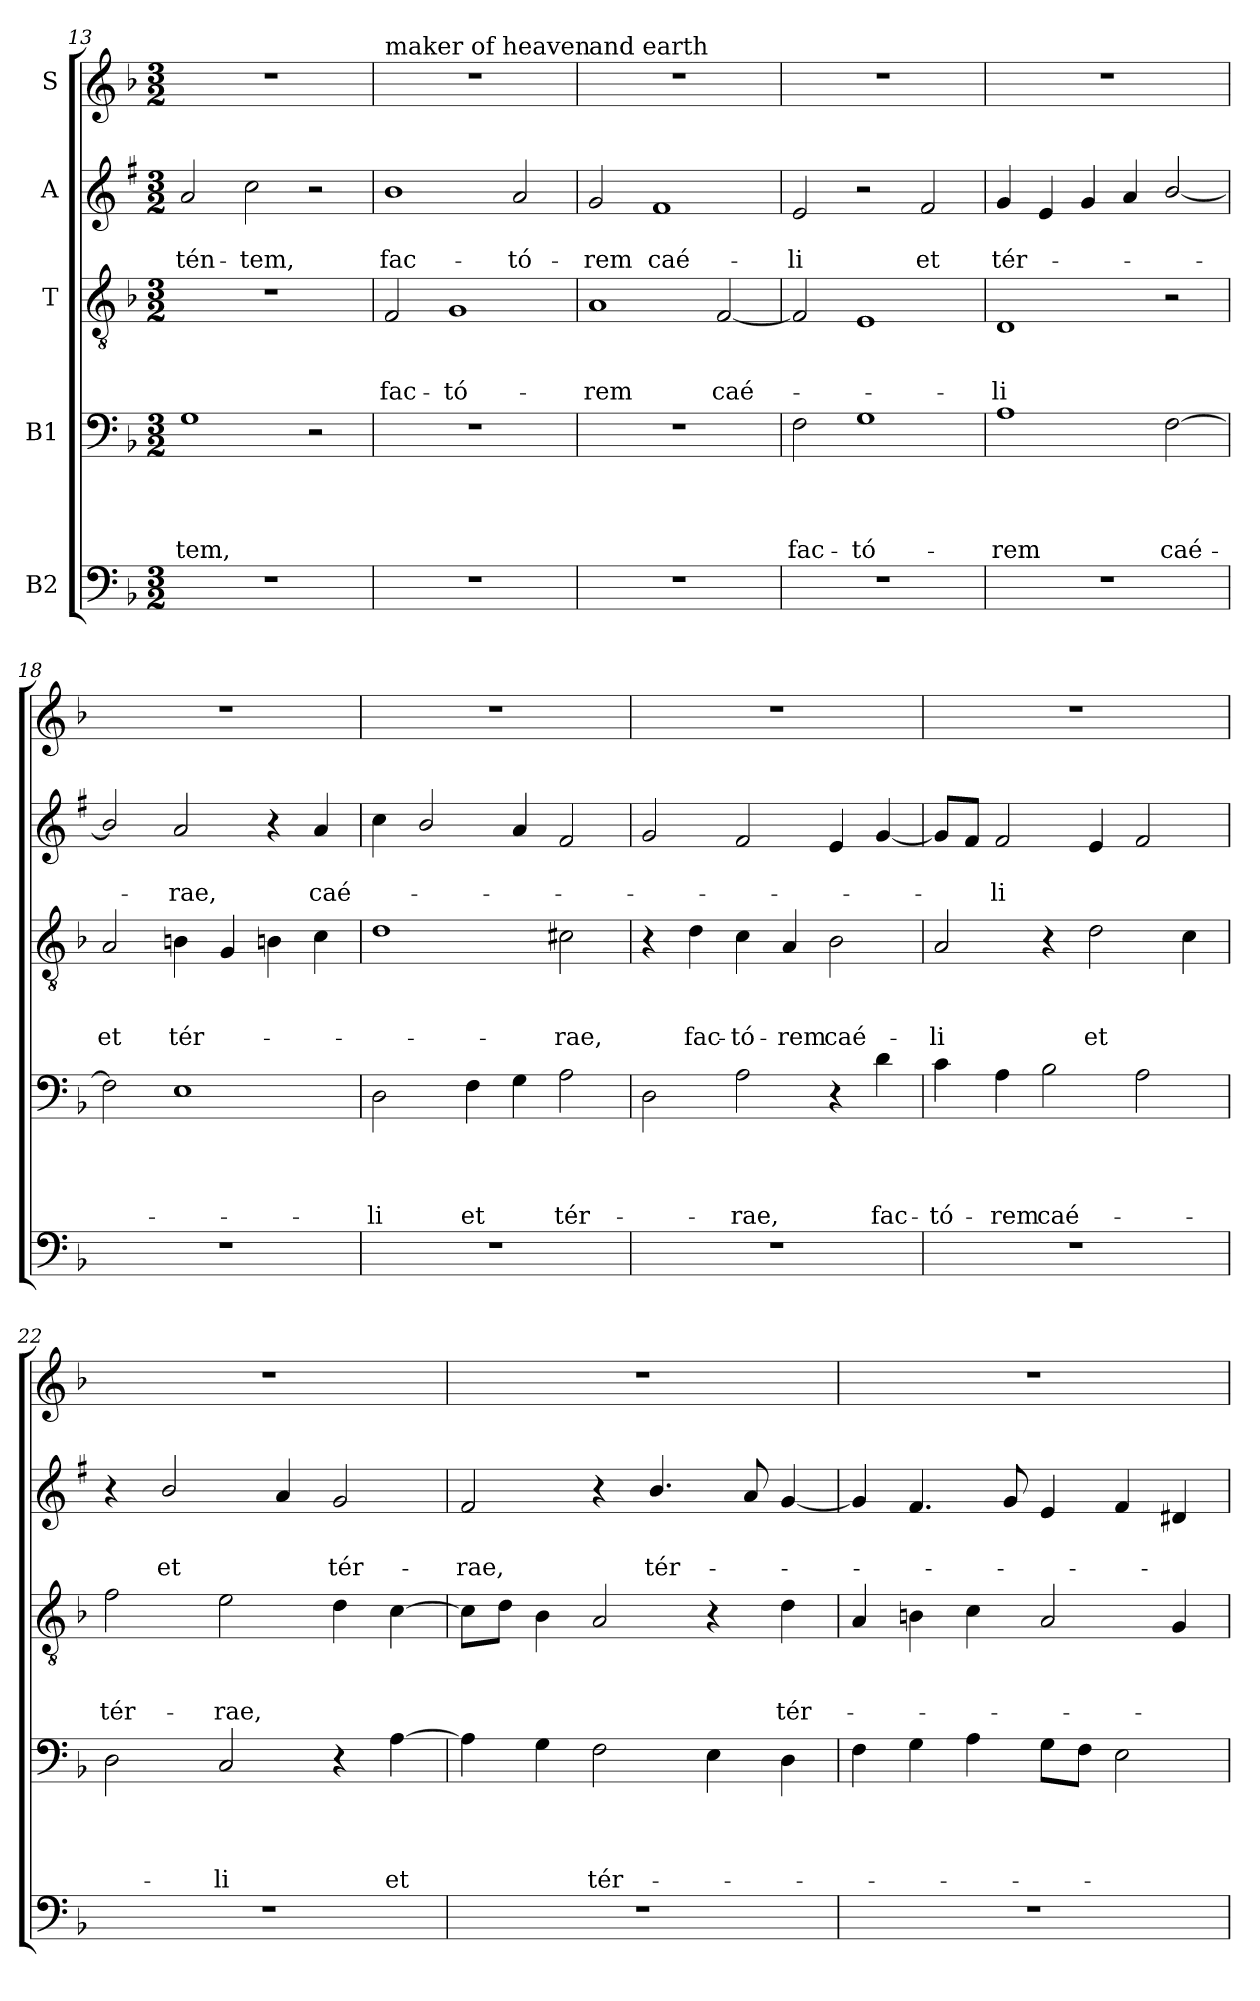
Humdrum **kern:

**kern	**kern	**text	**text	**text	**text	**kern	**text	**text	**text	**kern	**text	**text	**kern
*part5	*part4	*part4	*part4	*part4	*part4	*part3	*part3	*part3	*part3	*part2	*part2	*part2	*part1
*staff5	*staff4	*staff4	*staff4	*staff4	*staff4	*staff3	*staff3	*staff3	*staff3	*staff2	*staff2	*staff2	*staff1
*I"B2	*I"B1	*	*	*	*	*I"T	*	*	*	*I"A	*	*	*I"S
*clefF4	*clefF4	*	*	*	*	*clefGv2	*	*	*	*clefG2	*	*	*clefG2
*ITrd7c12	*	*	*	*	*	*	*	*	*	*ITrd1c2	*	*	*
*k[b-]	*k[b-]	*	*	*	*	*k[b-]	*	*	*	*k[b-]	*	*	*k[b-]
*F:	*F:	*	*	*	*	*F:	*	*	*	*F:	*	*	*F:
*M3/2	*M3/2	*	*	*	*	*M3/2	*	*	*	*M3/2	*	*	*M3/2
=13	=13	=13	=13	=13	=13	=13	=13	=13	=13	=13	=13	=13	=13
!	!	!	!	!	!LO:LY:b	!	!	!	!	!	!	!LO:LY:b	!
1.r	1G	.	.	.	-tem,	1.r	.	.	.	2g/	.	-tén-	1.r
!	!	!	!	!	!	!	!	!	!	!	!	!LO:LY:b	!
.	.	.	.	.	.	.	.	.	.	2b-\	.	-tem,	.
.	2r	.	.	.	.	.	.	.	.	2r	.	.	.
=14	=14	=14	=14	=14	=14	=14	=14	=14	=14	=14	=14	=14	=14
!	!	!	!	!	!	!	!	!	!	!	!	!	!LO:TX:a:t=maker of heaven
!	!	!	!	!	!	!	!	!	!LO:LY:b	!	!	!LO:LY:b	!
1.r	1.r	.	.	.	.	2F/	.	.	fac-	1a	.	fac-	1.r
!	!	!	!	!	!	!	!	!	!LO:LY:b	!	!	!	!
.	.	.	.	.	.	1G	.	.	-tó-	.	.	.	.
!	!	!	!	!	!	!	!	!	!	!	!	!LO:LY:b	!
.	.	.	.	.	.	.	.	.	.	2g/	.	-tó-	.
!!LO:PB:g=z
=15	=15	=15	=15	=15	=15	=15	=15	=15	=15	=15	=15	=15	=15
!	!	!	!	!	!	!	!	!	!	!	!	!	!LO:TX:a:t=and earth
!	!	!	!	!	!	!	!	!	!LO:LY:b	!	!	!LO:LY:b	!
1.r	1.r	.	.	.	.	1A	.	.	-rem	2f/	.	-rem	1.r
!	!	!	!	!	!	!	!	!	!	!	!	!LO:LY:b	!
.	.	.	.	.	.	.	.	.	.	1e	.	caé-	.
!	!	!	!	!	!	!	!	!	!LO:LY:b	!	!	!	!
.	.	.	.	.	.	[2F/	.	.	caé-	.	.	.	.
=16	=16	=16	=16	=16	=16	=16	=16	=16	=16	=16	=16	=16	=16
!	!	!	!	!	!LO:LY:b	!	!	!	!	!	!	!LO:LY:b	!
1.r	2F\	.	.	.	fac-	2F/]	.	.	.	2d/	.	-li	1.r
!	!	!	!	!	!LO:LY:b	!	!	!	!	!	!	!	!
.	1G	.	.	.	-tó-	1E	.	.	.	2r	.	.	.
!	!	!	!	!	!	!	!	!	!	!	!	!LO:LY:b	!
.	.	.	.	.	.	.	.	.	.	2e/	.	et	.
=17	=17	=17	=17	=17	=17	=17	=17	=17	=17	=17	=17	=17	=17
!	!	!	!	!	!LO:LY:b	!	!	!	!LO:LY:b	!	!	!LO:LY:b	!
1.r	1A	.	.	.	-rem	1D	.	.	-li	4f/	.	tér-	1.r
.	.	.	.	.	.	.	.	.	.	4d/	.	.	.
.	.	.	.	.	.	.	.	.	.	4f/	.	.	.
.	.	.	.	.	.	.	.	.	.	4g/	.	.	.
!	!	!	!	!	!LO:LY:b	!	!	!	!	!	!	!	!
.	[2F\	.	.	.	caé-	2r	.	.	.	[2a/	.	.	.
=18	=18	=18	=18	=18	=18	=18	=18	=18	=18	=18	=18	=18	=18
!	!	!	!	!	!	!	!	!	!LO:LY:b	!	!	!	!
1.r	2F\]	.	.	.	.	2A/	.	.	et	2a/]	.	.	1.r
!	!	!	!	!	!	!	!	!	!LO:LY:b	!	!	!LO:LY:b	!
.	1E	.	.	.	.	4Bn\	.	.	tér-	2g/	.	-rae,	.
.	.	.	.	.	.	4G/	.	.	.	.	.	.	.
.	.	.	.	.	.	4Bn\	.	.	.	4r	.	.	.
!	!	!	!	!	!	!	!	!	!	!	!	!LO:LY:b	!
.	.	.	.	.	.	4c\	.	.	.	4g/	.	caé-	.
!!LO:LB:g=z
=19	=19	=19	=19	=19	=19	=19	=19	=19	=19	=19	=19	=19	=19
!	!	!	!	!	!LO:LY:b	!	!	!	!	!	!	!	!
1.r	2D\	.	.	.	-li	1d	.	.	.	4b-\	.	.	1.r
.	.	.	.	.	.	.	.	.	.	2a/	.	.	.
!	!	!	!	!	!LO:LY:b	!	!	!	!	!	!	!	!
.	4F\	.	.	.	et	.	.	.	.	.	.	.	.
.	4G\	.	.	.	.	.	.	.	.	4g/	.	.	.
!	!	!	!	!	!LO:LY:b	!	!	!	!LO:LY:b	!	!	!	!
.	2A\	.	.	.	tér-	2c#\	.	.	-rae,	2e/	.	.	.
=20	=20	=20	=20	=20	=20	=20	=20	=20	=20	=20	=20	=20	=20
1.r	2D\	.	.	.	.	4r	.	.	.	2f/	.	.	1.r
!	!	!	!	!	!	!	!	!	!LO:LY:b	!	!	!	!
.	.	.	.	.	.	4d\	.	.	fac-	.	.	.	.
!	!	!	!	!	!LO:LY:b	!	!	!	!LO:LY:b	!	!	!	!
.	2A\	.	.	.	-rae,	4c\	.	.	-tó-	2e/	.	.	.
!	!	!	!	!	!	!	!	!	!LO:LY:b	!	!	!	!
.	.	.	.	.	.	4A/	.	.	-rem	.	.	.	.
!	!	!	!	!	!	!	!	!	!LO:LY:b	!	!	!	!
.	4r	.	.	.	.	2B-\	.	.	caé-	4d/	.	.	.
!	!	!	!	!	!LO:LY:b	!	!	!	!	!	!	!	!
.	4d\	.	.	.	fac-	.	.	.	.	[4f/	.	.	.
=21	=21	=21	=21	=21	=21	=21	=21	=21	=21	=21	=21	=21	=21
!	!	!	!	!	!LO:LY:b	!	!	!	!LO:LY:b	!	!	!	!
1.r	4c\	.	.	.	-tó-	2A/	.	.	-li	8f/L]	.	.	1.r
.	.	.	.	.	.	.	.	.	.	8e/J	.	.	.
!	!	!	!	!	!LO:LY:b	!	!	!	!	!	!	!LO:LY:b	!
.	4A\	.	.	.	-rem	.	.	.	.	2e/	.	-li	.
!	!	!	!	!	!LO:LY:b	!	!	!	!	!	!	!	!
.	2B-\	.	.	.	caé-	4r	.	.	.	.	.	.	.
!	!	!	!	!	!	!	!	!	!LO:LY:b	!	!	!	!
.	.	.	.	.	.	2d\	.	.	et	4d/	.	.	.
.	2A\	.	.	.	.	.	.	.	.	2e/	.	.	.
.	.	.	.	.	.	4c\	.	.	.	.	.	.	.
=22	=22	=22	=22	=22	=22	=22	=22	=22	=22	=22	=22	=22	=22
!	!	!	!	!	!	!	!	!	!LO:LY:b	!	!	!	!
1.r	2D\	.	.	.	.	2f\	.	.	tér-	4r	.	.	1.r
!	!	!	!	!	!	!	!	!	!	!	!	!LO:LY:b	!
.	.	.	.	.	.	.	.	.	.	2a/	.	et	.
!	!	!	!	!	!LO:LY:b	!	!	!	!LO:LY:b	!	!	!	!
.	2C/	.	.	.	-li	2e\	.	.	-rae,	.	.	.	.
.	.	.	.	.	.	.	.	.	.	4g/	.	.	.
!	!	!	!	!	!	!	!	!	!	!	!	!LO:LY:b	!
.	4r	.	.	.	.	4d\	.	.	.	2f/	.	tér-	.
!	!	!	!	!	!LO:LY:b	!	!	!	!	!	!	!	!
.	[4A\	.	.	.	et	[4c\	.	.	.	.	.	.	.
!!LO:PB:g=z
=23	=23	=23	=23	=23	=23	=23	=23	=23	=23	=23	=23	=23	=23
!	!	!	!	!	!	!	!	!	!	!	!	!LO:LY:b	!
1.r	4A\]	.	.	.	.	8c\L]	.	.	.	2e/	.	-rae,	1.r
.	.	.	.	.	.	8d\J	.	.	.	.	.	.	.
.	4G\	.	.	.	.	4B-\	.	.	.	.	.	.	.
!	!	!	!	!	!LO:LY:b	!	!	!	!	!	!	!	!
.	2F\	.	.	.	tér-	2A/	.	.	.	4r	.	.	.
!	!	!	!	!	!	!	!	!	!	!	!	!LO:LY:b	!
.	.	.	.	.	.	.	.	.	.	4.a/	.	tér-	.
.	4E\	.	.	.	.	4r	.	.	.	.	.	.	.
.	.	.	.	.	.	.	.	.	.	8g/	.	.	.
!	!	!	!	!	!	!	!	!	!LO:LY:b	!	!	!	!
.	4D\	.	.	.	.	4d\	.	.	tér-	[4f/	.	.	.
=24	=24	=24	=24	=24	=24	=24	=24	=24	=24	=24	=24	=24	=24
1.r	4F\	.	.	.	.	4A/	.	.	.	4f/]	.	.	1.r
.	4G\	.	.	.	.	4B\	.	.	.	4.e/	.	.	.
.	4A\	.	.	.	.	4c\	.	.	.	.	.	.	.
.	.	.	.	.	.	.	.	.	.	8f/	.	.	.
.	8G\L	.	.	.	.	2A/	.	.	.	4d/	.	.	.
.	8F\J	.	.	.	.	.	.	.	.	.	.	.	.
.	2E\	.	.	.	.	.	.	.	.	4e/	.	.	.
.	.	.	.	.	.	4G/	.	.	.	4c#/	.	.	.
=	=	=	=	=	=	=	=	=	=	=	=	=	=
*-	*-	*-	*-	*-	*-	*-	*-	*-	*-	*-	*-	*-	*-
